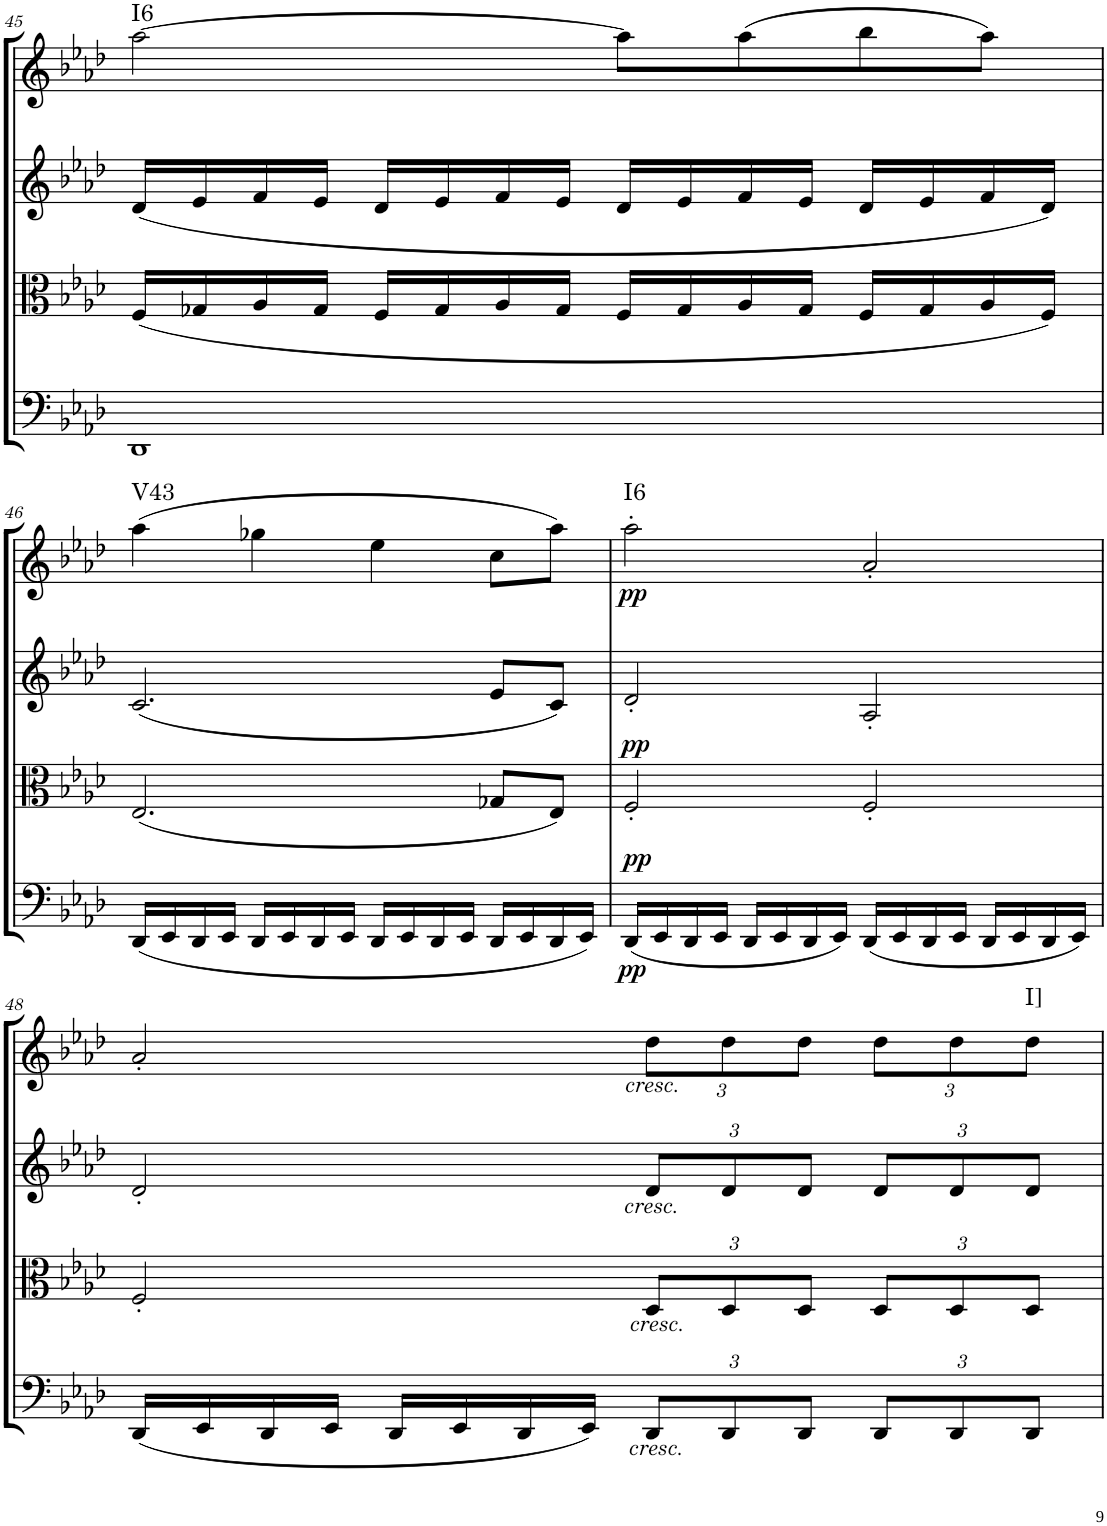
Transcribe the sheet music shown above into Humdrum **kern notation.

**kern	**dynam	**kern	**dynam	**kern	**kern	**dynam	**harte
*part4	*part4	*part3	*part3	*part2	*part1	*part1	*part1
*staff4	*staff4	*staff3	*staff3	*staff2	*staff1	*staff1	*
*I"Cello	*	*I"Viola	*	*I"2nd Violin	*I"1st Violin	*	*
*	*	*I'Vla	*	*I'Vln	*I'Vln	*	*
!!LO:PB:g=z
*clefF4	*	*clefC3	*	*clefG2	*clefG2	*	*
*k[b-e-a-d-]	*	*k[b-e-a-d-]	*	*k[b-e-a-d-]	*k[b-e-a-d-]	*	*
*M4/4	*	*M4/4	*	*M4/4	*M4/4	*	*
*met(c)	*	*met(c)	*	*met(c)	*met(c)	*	*
=45	=45	=45	=45	=45	=45	=45	=45
!	!	!	!	!	!	!	!LO:H:kt=I6
1DD-	.	(16F/LL	.	(16d-/LL	[2aa-\	.	N
.	.	16G-X/	.	16e-/	.	.	.
.	.	16A-/	.	16f/	.	.	.
.	.	16G-/JJ	.	16e-/JJ	.	.	.
.	.	16F/LL	.	16d-/LL	.	.	.
.	.	16G-/	.	16e-/	.	.	.
.	.	16A-/	.	16f/	.	.	.
.	.	16G-/JJ	.	16e-/JJ	.	.	.
.	.	16F/LL	.	16d-/LL	8aa-\L]	.	.
.	.	16G-/	.	16e-/	.	.	.
.	.	16A-/	.	16f/	(8aa-\	.	.
.	.	16G-/JJ	.	16e-/JJ	.	.	.
.	.	16F/LL	.	16d-/LL	8bb-\	.	.
.	.	16G-/	.	16e-/	.	.	.
.	.	16A-/	.	16f/	8aa-\J)	.	.
.	.	16F/JJ)	.	16d-/JJ)	.	.	.
!!LO:LB:g=z
=46	=46	=46	=46	=46	=46	=46	=46
!	!	!	!	!	!	!	!LO:H:kt=V43
(16DD-/LL	.	(2.E-/	.	(2.c/	(4aa-\	.	N
16EE-/	.	.	.	.	.	.	.
16DD-/	.	.	.	.	.	.	.
16EE-/JJ	.	.	.	.	.	.	.
16DD-/LL	.	.	.	.	4gg-X\	.	.
16EE-/	.	.	.	.	.	.	.
16DD-/	.	.	.	.	.	.	.
16EE-/JJ	.	.	.	.	.	.	.
16DD-/LL	.	.	.	.	4ee-\	.	.
16EE-/	.	.	.	.	.	.	.
16DD-/	.	.	.	.	.	.	.
16EE-/JJ	.	.	.	.	.	.	.
16DD-/LL	.	8G-X/L	.	8e-/L	8cc\L	.	.
16EE-/	.	.	.	.	.	.	.
16DD-/	.	8E-/J)	.	8c/J)	8aa-\J)	.	.
16EE-/JJ)	.	.	.	.	.	.	.
=47	=47	=47	=47	=47	=47	=47	=47
!	!LO:DY:a	!	!LO:DY:a	!	!	!LO:DY:b	!LO:H:kt=I6
(16DD-/LL	pp	2F'/	pp	2d-'/	2aa-'\	pp	N
!	!LO:DY:b	!	!	!	!	!	!
16EE-/	pp	.	.	.	.	.	.
16DD-/	.	.	.	.	.	.	.
16EE-/JJ	.	.	.	.	.	.	.
16DD-/LL	.	.	.	.	.	.	.
16EE-/	.	.	.	.	.	.	.
16DD-/	.	.	.	.	.	.	.
16EE-/JJ)	.	.	.	.	.	.	.
(16DD-/LL	.	2F'/	.	2A-'/	2a-'/	.	.
16EE-/	.	.	.	.	.	.	.
16DD-/	.	.	.	.	.	.	.
16EE-/JJ	.	.	.	.	.	.	.
16DD-/LL	.	.	.	.	.	.	.
16EE-/	.	.	.	.	.	.	.
16DD-/	.	.	.	.	.	.	.
16EE-/JJ)	.	.	.	.	.	.	.
!!LO:LB:g=z
=48	=48	=48	=48	=48	=48	=48	=48
(16DD-/LL	.	2F'/	.	2d-'/	2a-'/	.	.
16EE-/	.	.	.	.	.	.	.
16DD-/	.	.	.	.	.	.	.
16EE-/JJ	.	.	.	.	.	.	.
16DD-/LL	.	.	.	.	.	.	.
16EE-/	.	.	.	.	.	.	.
16DD-/	.	.	.	.	.	.	.
16EE-/JJ)	.	.	.	.	.	.	.
*Xbrackettup	*	*Xbrackettup	*	*Xbrackettup	*Xbrackettup	*	*
!	!	!	!	!	!LO:TX:b:i:t=cresc.	!	!
!	!	!	!	!LO:TX:b:i:t=cresc.	!	!	!
!	!	!LO:TX:b:i:t=cresc.	!	!	!	!	!
!LO:TX:b:i:t=cresc.	!	!	!	!	!	!	!
12DD-/L	.	12D-/L	.	12d-/L	12dd-\L	.	.
12DD-/	.	12D-/	.	12d-/	12dd-\	.	.
12DD-/J	.	12D-/J	.	12d-/J	12dd-\J	.	.
12DD-/L	.	12D-/L	.	12d-/L	12dd-\L	.	.
12DD-/	.	12D-/	.	12d-/	12dd-\	.	.
!	!	!	!	!	!	!	!LO:H:kt=I]
12DD-/J	.	12D-/J	.	12d-/J	12dd-\J	.	N
=	=	=	=	=	=	=	=
*-	*-	*-	*-	*-	*-	*-	*-
